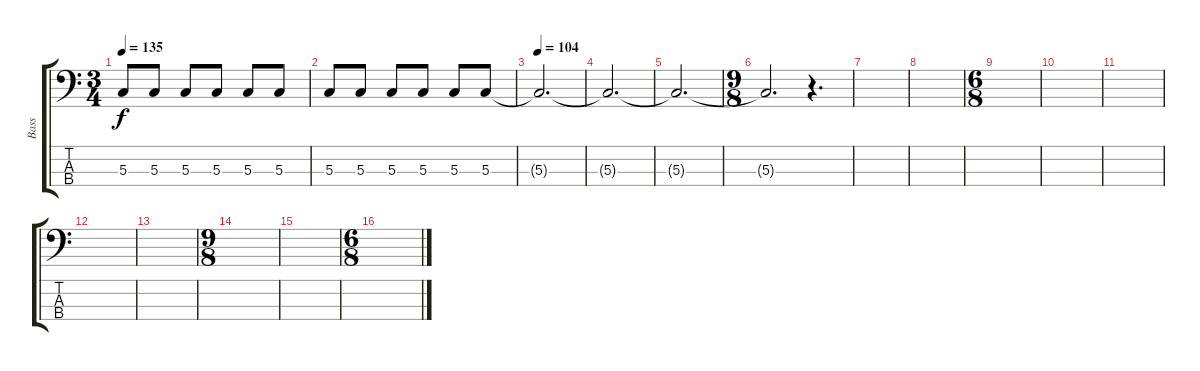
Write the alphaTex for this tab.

\track ("Bass" "Bass") {instrument electricbasspick}
\staff {score tabs}
\tuning (F2 C2 G1 D1) {hide}
\ts (3 4)
\tempo 135
\clef f4
\ks c
5.3.8{dy f} 5.3.8 5.3.8 5.3.8 5.3.8 5.3.8 |
5.3.8 5.3.8 5.3.8 5.3.8 5.3.8 5.3.8 |
\tempo 104
5.3{t}.2{d volume 7} |
5.3{t}.2{d volume 0} |
5.3{t}.2{d} |
\ts (9 8)
5.3{t}.2{d} r.4{d} |
|
|
\ts (6 8)
|
|
|
|
|
\ts (9 8)
|
|
\ts (6 8)
